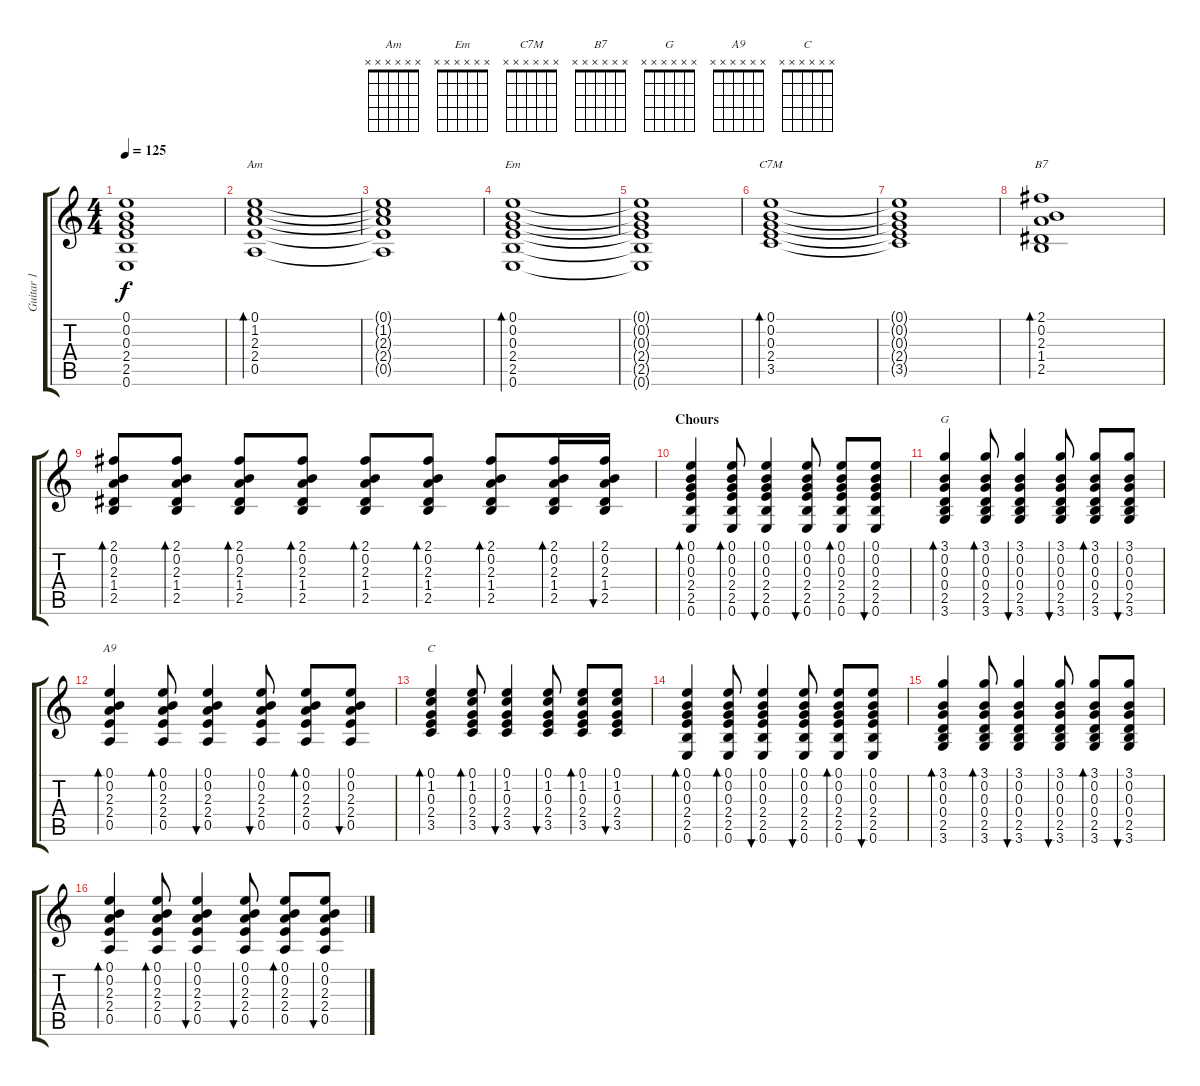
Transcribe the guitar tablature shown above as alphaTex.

\track ("Guitar 1" "Guitar 1") {instrument acousticguitarsteel}
\staff {score tabs}
\tuning (E4 B3 G3 D3 A2 E2) {hide}
\chord ("Am" x x x x x x)
\chord ("Em" x x x x x x)
\chord ("C7M" x x x x x x)
\chord ("B7" x x x x x x)
\chord ("G" x x x x x x)
\chord ("A9" x x x x x x)
\chord ("C" x x x x x x)
\ts (4 4)
\tempo 125
\clef g2
\ks c
(0.1{t} 0.2{t} 0.3{t} 2.4{t} 2.5{t} 0.6{t}).1{dy f} |
(0.1 1.2 2.3 2.4 0.5).1{bd 120 ch "Am"} |
(0.1{t} 1.2{t} 2.3{t} 2.4{t} 0.5{t}).1 |
(0.1 0.2 0.3 2.4 2.5 0.6).1{bd 120 ch "Em"} |
(0.1{t} 0.2{t} 0.3{t} 2.4{t} 2.5{t} 0.6{t}).1 |
(0.1 0.2 0.3 2.4 3.5).1{bd 120 ch "C7M"} |
(0.1{t} 0.2{t} 0.3{t} 2.4{t} 3.5{t}).1 |
(2.1 0.2 2.3 1.4 2.5).1{bd 120 ch "B7"} |
(2.1 0.2 2.3 1.4 2.5).8{bd 30 volume 9} (2.1 0.2 2.3 1.4 2.5).8{bd 30 volume 13} (2.1 0.2 2.3 1.4 2.5).8{bd 30} (2.1 0.2 2.3 1.4 2.5).8{bd 30} (2.1 0.2 2.3 1.4 2.5).8{bd 30} (2.1 0.2 2.3 1.4 2.5).8{bd 30} (2.1 0.2 2.3 1.4 2.5).8{bd 30} (2.1 0.2 2.3 1.4 2.5).16{bd 120} (2.1 0.2 2.3 1.4 2.5).16{bu 120} |
\section ("" "Chours")
(0.1 0.2 0.3 2.4 2.5 0.6).4{bd 60 volume 11} (0.1 0.2 0.3 2.4 2.5 0.6).8{bd 60} (0.1 0.2 0.3 2.4 2.5 0.6).4{bu 60} (0.1 0.2 0.3 2.4 2.5 0.6).8{bu 60} (0.1 0.2 0.3 2.4 2.5 0.6).8{bd 60} (0.1 0.2 0.3 2.4 2.5 0.6).8{bu 60} |
(3.1 0.2 0.3 0.4 2.5 3.6).4{bd 60 ch "G"} (3.1 0.2 0.3 0.4 2.5 3.6).8{bd 30} (3.1 0.2 0.3 0.4 2.5 3.6).4{bu 30} (3.1 0.2 0.3 0.4 2.5 3.6).8{bu 30} (3.1 0.2 0.3 0.4 2.5 3.6).8{bd 30} (3.1 0.2 0.3 0.4 2.5 3.6).8{bu 60} |
(0.1 0.2 2.3 2.4 0.5).4{bd 60 ch "A9"} (0.1 0.2 2.3 2.4 0.5).8{bd 30} (0.1 0.2 2.3 2.4 0.5).4{bu 30} (0.1 0.2 2.3 2.4 0.5).8{bu 60} (0.1 0.2 2.3 2.4 0.5).8{bd 30} (0.1 0.2 2.3 2.4 0.5).8{bu 60} |
(0.1 1.2 0.3 2.4 3.5).4{bd 60 ch "C"} (0.1 1.2 0.3 2.4 3.5).8{bd 30} (0.1 1.2 0.3 2.4 3.5).4{bu 30} (0.1 1.2 0.3 2.4 3.5).8{bu 60} (0.1 1.2 0.3 2.4 3.5).8{bd 30} (0.1 1.2 0.3 2.4 3.5).8{bu 60} |
(0.1 0.2 0.3 2.4 2.5 0.6).4{bd 60} (0.1 0.2 0.3 2.4 2.5 0.6).8{bd 60} (0.1 0.2 0.3 2.4 2.5 0.6).4{bu 60} (0.1 0.2 0.3 2.4 2.5 0.6).8{bu 60} (0.1 0.2 0.3 2.4 2.5 0.6).8{bd 60} (0.1 0.2 0.3 2.4 2.5 0.6).8{bu 60} |
(3.1 0.2 0.3 0.4 2.5 3.6).4{bd 60} (3.1 0.2 0.3 0.4 2.5 3.6).8{bd 30} (3.1 0.2 0.3 0.4 2.5 3.6).4{bu 30} (3.1 0.2 0.3 0.4 2.5 3.6).8{bu 30} (3.1 0.2 0.3 0.4 2.5 3.6).8{bd 30} (3.1 0.2 0.3 0.4 2.5 3.6).8{bu 60} |
(0.1 0.2 2.3 2.4 0.5).4{bd 60} (0.1 0.2 2.3 2.4 0.5).8{bd 30} (0.1 0.2 2.3 2.4 0.5).4{bu 30} (0.1 0.2 2.3 2.4 0.5).8{bu 60} (0.1 0.2 2.3 2.4 0.5).8{bd 30} (0.1 0.2 2.3 2.4 0.5).8{bu 60}
